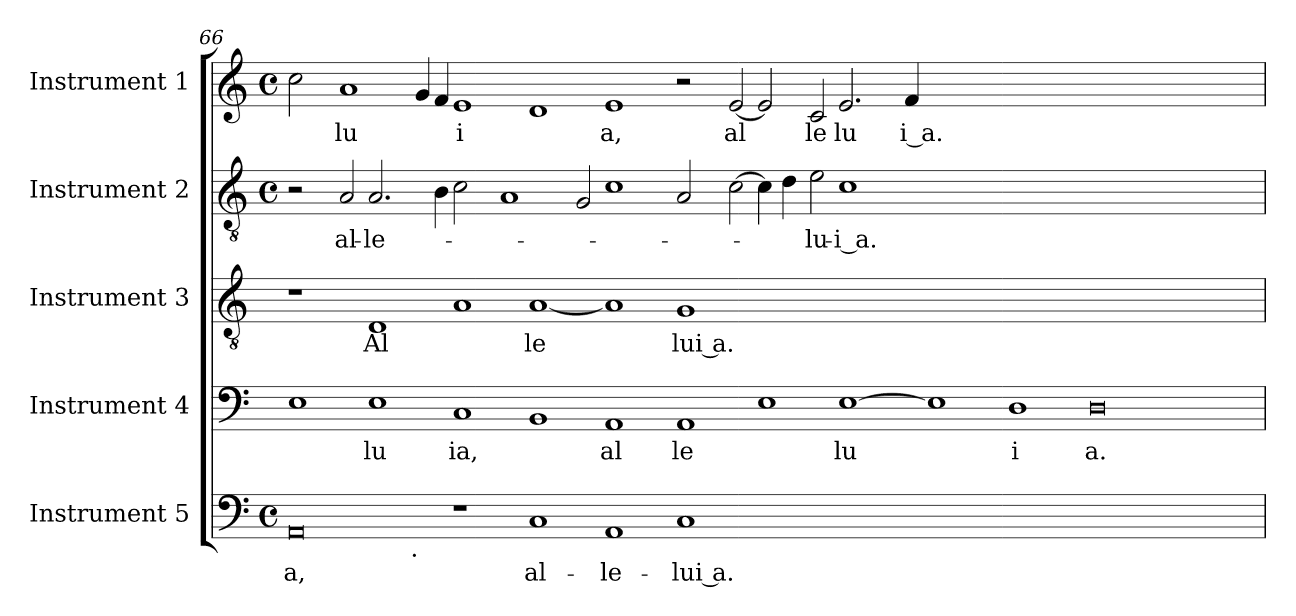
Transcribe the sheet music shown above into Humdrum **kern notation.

**kern	**text	**kern	**text	**kern	**text	**kern	**text	**kern	**text
*part5	*part5	*part4	*part4	*part3	*part3	*part2	*part2	*part1	*part1
*staff5	*staff5	*staff4	*staff4	*staff3	*staff3	*staff2	*staff2	*staff1	*staff1
*I"Instrument 5	*	*I"Instrument 4	*	*I"Instrument 3	*	*I"Instrument 2	*	*I"Instrument 1	*
!!LO:LB:g=z
*clefF4	*	*clefF4	*	*clefGv2	*	*clefGv2	*	*clefG2	*
*M4/4	*	*	*	*	*	*M4/4	*	*M4/4	*
*met(c)	*	*	*	*	*	*met(c)	*	*met(c)	*
=66	=66	=66	=66	=66	=66	=66	=66	=66	=66
!	!	!	!	!LO:TX:b:t=.	!	!	!	!	!
!	!LO:LY:b:cj	!	!	!	!	!	!	!	!
*^	*	*^	*	*^	*	*	*	*^	*
*	*^	*	*	*	*	*	*	*	*	*	*	*^	*
0AA	1ryy	1ryy	a,	1E	4ryy	.	1r	1ryy	.	2r	.	2cc\	16ryy	1ryy	.
.	.	.	.	.	.	.	.	.	.	.	.	.	64ryy	.	.
.	.	.	.	.	.	.	.	.	.	.	.	.	1ryy	.	.
.	.	.	.	.	16ryy	.	.	.	.	.	.	.	.	.	.
.	.	.	.	.	1ryy	.	.	.	.	.	.	.	.	.	.
!	!	!	!	!	!	!	!	!	!	!	!LO:LY:b:cj	!	!	!	!LO:LY:b:cj
.	.	.	.	.	.	.	.	.	.	2A/	al-	1a	.	.	lu
!	!	!	!	!	!	!LO:LY:b:cj	!	!	!LO:LY:b:cj	!	!LO:LY:b:cj	!	!	!	!
.	4...ryy	1ryy	.	1E	.	lu	1D	1ryy	Al	2.A/	-le-	.	.	1ryy	.
.	.	.	.	.	.	.	.	.	.	.	.	.	1ryy	.	.
.	.	.	.	.	1ryy	.	.	.	.	.	.	.	.	.	.
!	!LO:TX:b:t=.	!	!	!	!	!	!	!	!	!	!	!	!	!	!
.	1ryy	.	.	.	.	.	.	.	.	.	.	.	.	.	.
.	.	.	.	.	.	.	.	.	.	.	.	4g/	.	.	.
.	.	.	.	.	.	.	.	.	.	4B\	.	4f/	.	.	.
!	!	!	!	!	!	!LO:LY:b:cj	!	!	!	!	!	!	!	!	!LO:LY:b:rj
1r	.	1ryy	.	1C	.	ia,	1A	1ryy	.	2c\	.	1e	.	1ryy	i
.	.	.	.	.	.	.	.	.	.	.	.	.	1ryy	.	.
.	.	.	.	.	1ryy	.	.	.	.	.	.	.	.	.	.
.	1ryy	.	.	.	.	.	.	.	.	.	.	.	.	.	.
.	.	.	.	.	.	.	.	.	.	1A	.	.	.	.	.
!	!	!	!LO:LY:b:cj	!	!	!	!	!	!LO:LY:b:cj	!	!	!	!	!	!
1C	.	1ryy	al-	1BB	.	.	[<1A	1ryy	le	.	.	1d	.	1ryy	.
.	.	.	.	.	.	.	.	.	.	.	.	.	1ryy	.	.
.	.	.	.	.	1ryy	.	.	.	.	.	.	.	.	.	.
.	1ryy	.	.	.	.	.	.	.	.	.	.	.	.	.	.
.	.	.	.	.	.	.	.	.	.	2G/	.	.	.	.	.
!	!	!	!LO:LY:b:cj	!	!	!LO:LY:b:cj	!	!	!	!	!	!	!	!	!LO:LY:b:cj
1AA	.	1ryy	-le-	1AA	.	al	1A]	1ryy	.	1c	.	1e	.	1ryy	a,
.	.	.	.	.	.	.	.	.	.	.	.	.	1ryy	.	.
.	.	.	.	.	1ryy	.	.	.	.	.	.	.	.	.	.
.	1ryy	.	.	.	.	.	.	.	.	.	.	.	.	.	.
!	!	!	!LO:LY:b:cj	!	!	!LO:LY:b:cj	!	!	!LO:LY:b:cj	!	!	!	!	!	!
1C	.	4ryy	-lui a.-	1AA	.	le	1G	4ryy	lui a.	2A/	.	2r	.	1ryy	.
.	.	.	.	.	.	.	.	.	.	.	.	.	1ryy	.	.
.	.	16ryy	.	.	.	.	.	16ryy	.	.	.	.	.	.	.
.	.	1ryy	.	.	1ryy	.	.	1ryy	.	.	.	.	.	.	.
.	1ryy	.	.	.	.	.	.	.	.	.	.	.	.	.	.
!	!	!	!	!	!	!	!	!	!	!	!	!	!	!	!LO:LY:b:cj
.	.	.	.	.	.	.	.	.	.	[>2c\	.	[<2e/	.	.	al
00.ryy	.	.	.	1E	.	.	00.ryy	.	.	4c\]	.	2e/]	.	1ryy	.
.	.	.	.	.	.	.	.	.	.	.	.	.	1ryy	.	.
.	.	.	.	.	.	.	.	.	.	4d\	.	.	.	.	.
.	.	1ryy	.	.	1ryy	.	.	1ryy	.	.	.	.	.	.	.
.	1ryy	.	.	.	.	.	.	.	.	.	.	.	.	.	.
!	!	!	!	!	!	!	!	!	!	!	!LO:LY:b:cj	!	!	!	!LO:LY:b:cj
.	.	.	.	.	.	.	.	.	.	2e\	-lu-	2c/	.	.	le
!	!	!	!	!	!	!LO:LY:b:cj	!	!	!	!	!LO:LY:b:cj	!	!	!	!LO:LY:b:cj
.	.	.	.	[>1E	.	lu	.	.	.	1c	-i a.-	2.e/	.	2ryy	lu
.	.	.	.	.	.	.	.	.	.	.	.	.	1ryy	.	.
.	.	1ryy	.	.	1ryy	.	.	1ryy	.	.	.	.	.	.	.
.	1ryy	.	.	.	.	.	.	.	.	.	.	.	.	.	.
.	.	.	.	.	.	.	.	.	.	.	.	.	.	4ryy	.
!	!	!	!	!	!	!	!	!	!	!	!	!	!	!	!LO:LY:b:cj
.	.	.	.	.	.	.	.	.	.	.	.	4f/	.	32ryy	i a.
.	.	.	.	.	.	.	.	.	.	.	.	.	.	1ryy	.
.	.	.	.	1E]	.	.	.	.	.	00ryy	.	00ryy	.	.	.
.	.	.	.	.	.	.	.	.	.	.	.	.	1ryy	.	.
.	.	1ryy	.	.	1ryy	.	.	1ryy	.	.	.	.	.	.	.
.	1ryy	.	.	.	.	.	.	.	.	.	.	.	.	.	.
.	.	.	.	.	.	.	.	.	.	.	.	.	.	1ryy	.
!	!	!	!	!	!	!LO:LY:b:cj	!	!	!	!	!	!	!	!	!
.	.	.	.	1D	.	i	.	.	.	.	.	.	.	.	.
.	.	.	.	.	.	.	.	.	.	.	.	.	1ryy	.	.
.	.	1ryy	.	.	1ryy	.	.	1ryy	.	.	.	.	.	.	.
.	1ryy	.	.	.	.	.	.	.	.	.	.	.	.	.	.
.	.	.	.	.	.	.	.	.	.	.	.	.	.	1ryy	.
!	!	!	!	!	!	!LO:LY:b:cj	!	!	!	!	!	!	!	!	!
.	.	.	.	0D	.	a.	.	.	.	.	.	.	.	.	.
.	.	.	.	.	.	.	.	.	.	.	.	.	1ryy	.	.
.	.	1ryy	.	.	1ryy	.	.	1ryy	.	.	.	.	.	.	.
.	1ryy	.	.	.	.	.	.	.	.	.	.	.	.	.	.
.	.	.	.	.	.	.	.	.	.	.	.	.	.	1ryy	.
.	.	.	.	.	.	.	.	.	.	.	.	.	2ryy	.	.
.	.	2ryy	.	.	2ryy	.	.	2ryy	.	.	.	.	.	.	.
.	2ryy	.	.	.	.	.	.	.	.	.	.	.	.	.	.
.	.	.	.	.	.	.	.	.	.	.	.	.	4ryy	.	.
.	.	.	.	.	.	.	.	.	.	.	.	.	.	8..ryy	.
.	.	8.ryy	.	.	8.ryy	.	.	8.ryy	.	.	.	.	.	.	.
.	.	.	.	.	.	.	.	.	.	.	.	.	8ryy	.	.
.	.	.	.	.	.	.	.	.	.	.	.	.	32.ryy	.	.
.	32ryy	.	.	.	.	.	.	.	.	.	.	.	.	.	.
*v	*v	*v	*	*	*	*	*v	*v	*	*	*	*v	*v	*v	*
*	*	*v	*v	*	*	*	*	*	*	*
=	=	=	=	=	=	=	=	=	=
*-	*-	*-	*-	*-	*-	*-	*-	*-	*-
